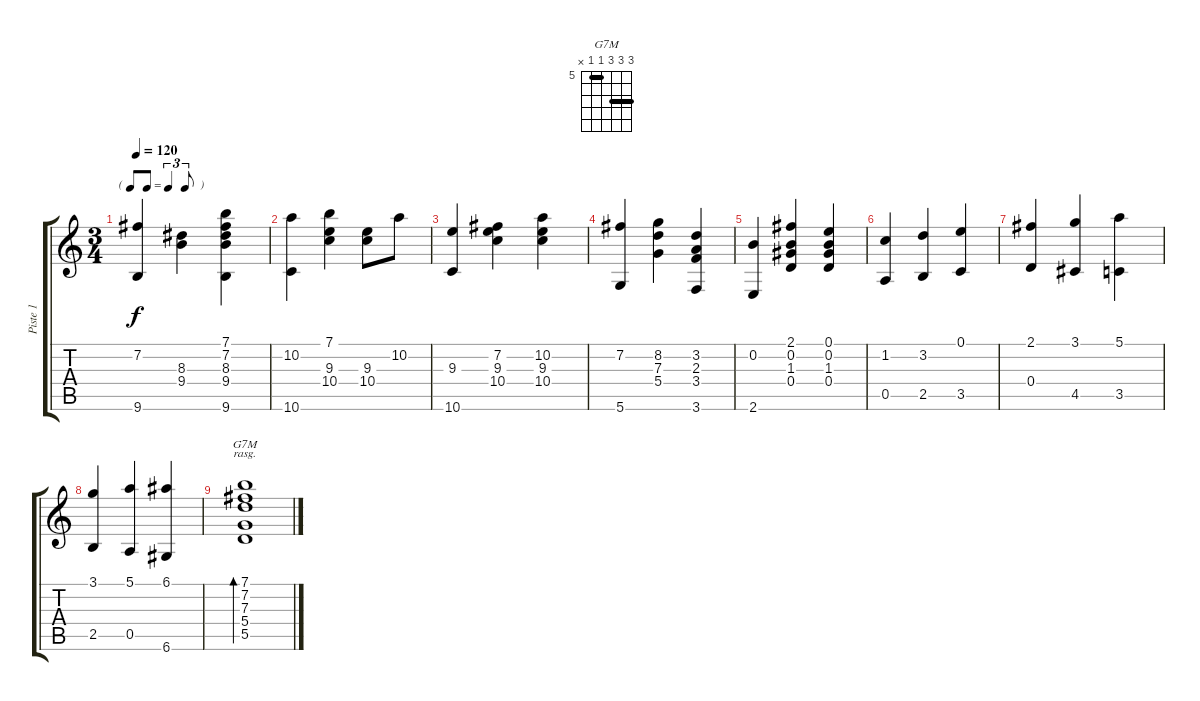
\track ("Piste 1" "Piste 1") {instrument acousticguitarnylon}
\staff {score tabs}
\tuning (E4 B3 G3 D3 A2 D2) {hide}
\chord ("G7M" 7 7 7 5 5 x) {firstfret 5 barre (5 7)}
\ts (3 4)
\tf triplet8th
\tempo 120
\clef g2
\ks c
(7.2 9.6).4{dy f} (8.3 9.4).4 (7.1 7.2 8.3 9.4 9.6).4 |
(10.2 10.6).4 (7.1 9.3 10.4).4 (9.3 10.4).8 10.2.8 |
(9.3 10.6).4 (7.2 9.3 10.4).4 (10.2 9.3 10.4).4 |
(7.2 5.6).4 (8.2 7.3 5.4).4 (3.2 2.3 3.4 3.6).4 |
(0.2 2.6).4 (2.1 0.2 1.3 0.4).4 (0.1 0.2 1.3 0.4).4 |
(1.2 0.5).4 (3.2 2.5).4 (0.1 3.5).4 |
(2.1 0.4).4 (3.1 4.5).4 (5.1 3.5).4 |
(3.1 2.5).4 (5.1 0.5).4 (6.1 6.6).4 |
(7.1 7.2 7.3 5.4 5.5).1{bd 120 ch "G7M" rasg ii}
